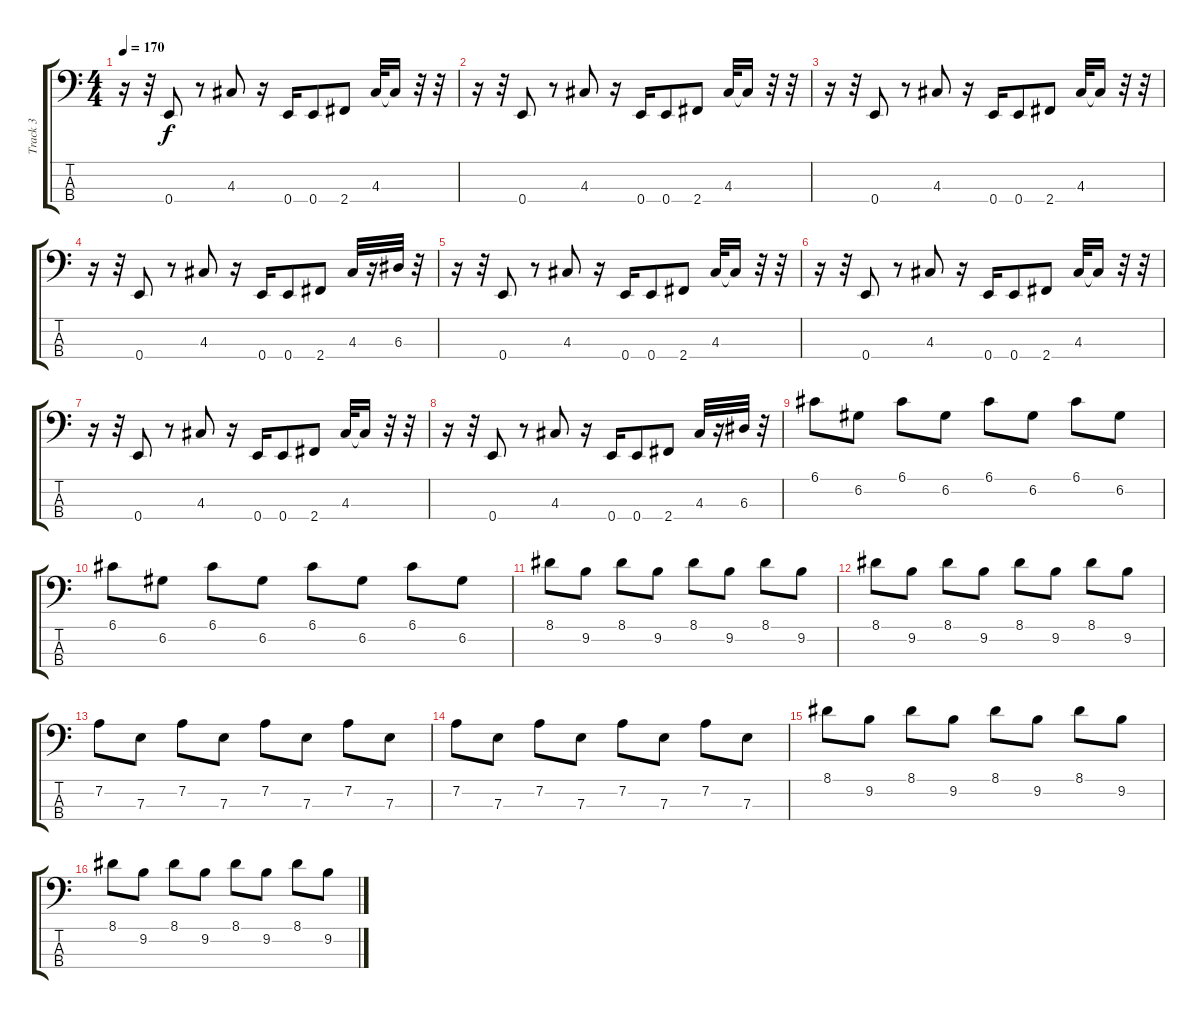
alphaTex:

\track ("Track 3" "Track 3") {instrument electricbassfinger}
\staff {score tabs}
\tuning (G2 D2 A1 E1) {hide}
\ts (4 4)
\tempo 170
\clef f4
\ks c
r.16{dy f} r.32 0.4.8 r.8 4.3.8 r.16 0.4.16 0.4.8 2.4.8 4.3.32 4.3{t}.16 r.32 r.32 |
r.16 r.32 0.4.8 r.8 4.3.8 r.16 0.4.16 0.4.8 2.4.8 4.3.32 4.3{t}.16 r.32 r.32 |
r.16 r.32 0.4.8 r.8 4.3.8 r.16 0.4.16 0.4.8 2.4.8 4.3.32 4.3{t}.16 r.32 r.32 |
r.16 r.32 0.4.8 r.8 4.3.8 r.16 0.4.16 0.4.8 2.4.8 4.3.32 r.16 6.3.32 r.32 |
r.16 r.32 0.4.8 r.8 4.3.8 r.16 0.4.16 0.4.8 2.4.8 4.3.32 4.3{t}.16 r.32 r.32 |
r.16 r.32 0.4.8 r.8 4.3.8 r.16 0.4.16 0.4.8 2.4.8 4.3.32 4.3{t}.16 r.32 r.32 |
r.16 r.32 0.4.8 r.8 4.3.8 r.16 0.4.16 0.4.8 2.4.8 4.3.32 4.3{t}.16 r.32 r.32 |
r.16 r.32 0.4.8 r.8 4.3.8 r.16 0.4.16 0.4.8 2.4.8 4.3.32 r.16 6.3.32 r.32 |
6.1.8 6.2.8 6.1.8 6.2.8 6.1.8 6.2.8 6.1.8 6.2.8 |
6.1.8 6.2.8 6.1.8 6.2.8 6.1.8 6.2.8 6.1.8 6.2.8 |
8.1.8 9.2.8 8.1.8 9.2.8 8.1.8 9.2.8 8.1.8 9.2.8 |
8.1.8 9.2.8 8.1.8 9.2.8 8.1.8 9.2.8 8.1.8 9.2.8 |
7.2.8 7.3.8 7.2.8 7.3.8 7.2.8 7.3.8 7.2.8 7.3.8 |
7.2.8 7.3.8 7.2.8 7.3.8 7.2.8 7.3.8 7.2.8 7.3.8 |
8.1.8 9.2.8 8.1.8 9.2.8 8.1.8 9.2.8 8.1.8 9.2.8 |
8.1.8 9.2.8 8.1.8 9.2.8 8.1.8 9.2.8 8.1.8 9.2.8
